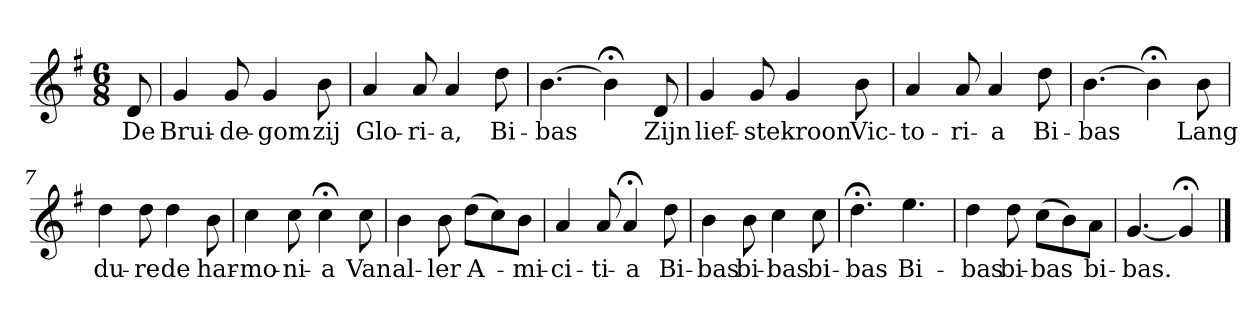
**kern	**text
*part1	*part1
*staff1	*staff1
*k[f#]	*
*G:	*
*M6/8	*
*MM120	*
=	=
8d	De
=1	=1
4g	Brui-
8g	-de-
4g	-gom
8b	zij
=2	=2
4a	Glo-
8a	-ri-
4a	-a,
8dd	Bi-
=3	=3
[4.b	-bas
4b;<]	.
8d	Zijn
=4	=4
4g	lief-
8g	-ste
4g	kroon
8b	Vic-
=5	=5
4a	-to-
8a	-ri-
4a	-a
8dd	Bi-
=6	=6
[4.b	-bas
4b;<]	.
8b	Lang
=7	=7
4dd	du-
8dd	-re
4dd	de
8b	har-
=8	=8
4cc	-mo-
8cc	-ni-
4cc;<	-a
8cc	Van
=9	=9
4b	al-
8b	-ler
(8ddL	A-
8cc)	.
8bJ	-mi-
=10	=10
4a	-ci-
8a	-ti-
4a;<	-a
8dd	Bi-
=11	=11
4b	-bas
8b	bi-
4cc	-bas
8cc	bi-
=12	=12
4.dd;<	-bas
4.ee	Bi-
=13	=13
4dd	-bas
8dd	bi-
(8ccL	-bas
8b)	.
8aJ	bi-
=14	=14
[4.g	-bas.
4g;<]	.
==	==
*-	*-
